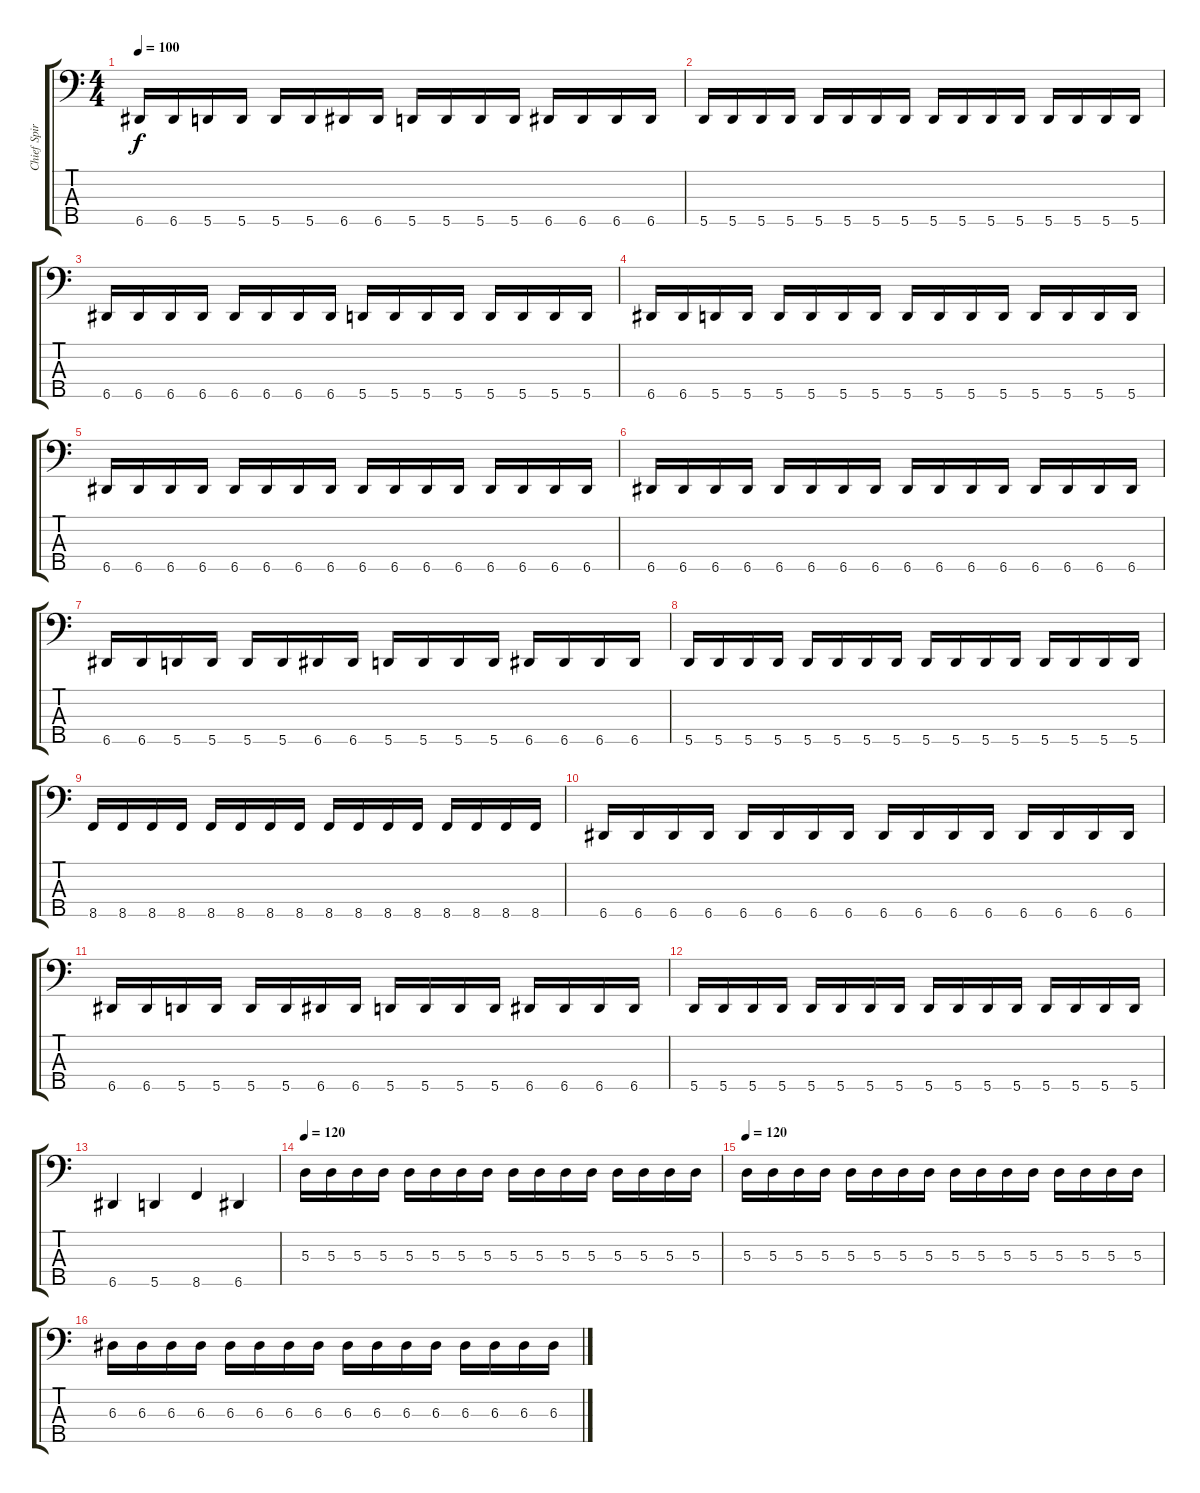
\track ("Chief Spires" "Chief Spir") {instrument electricbasspick}
\staff {score tabs}
\tuning (G2 D2 A1 E1 A0) {hide}
\ts (4 4)
\tempo 100
\clef f4
\ks c
6.5.16{dy f} 6.5.16 5.5.16 5.5.16 5.5.16 5.5.16 6.5.16 6.5.16 5.5.16 5.5.16 5.5.16 5.5.16 6.5.16 6.5.16 6.5.16 6.5.16 |
5.5.16 5.5.16 5.5.16 5.5.16 5.5.16 5.5.16 5.5.16 5.5.16 5.5.16 5.5.16 5.5.16 5.5.16 5.5.16 5.5.16 5.5.16 5.5.16 |
6.5.16 6.5.16 6.5.16 6.5.16 6.5.16 6.5.16 6.5.16 6.5.16 5.5.16 5.5.16 5.5.16 5.5.16 5.5.16 5.5.16 5.5.16 5.5.16 |
6.5.16 6.5.16 5.5.16 5.5.16 5.5.16 5.5.16 5.5.16 5.5.16 5.5.16 5.5.16 5.5.16 5.5.16 5.5.16 5.5.16 5.5.16 5.5.16 |
6.5.16 6.5.16 6.5.16 6.5.16 6.5.16 6.5.16 6.5.16 6.5.16 6.5.16 6.5.16 6.5.16 6.5.16 6.5.16 6.5.16 6.5.16 6.5.16 |
6.5.16 6.5.16 6.5.16 6.5.16 6.5.16 6.5.16 6.5.16 6.5.16 6.5.16 6.5.16 6.5.16 6.5.16 6.5.16 6.5.16 6.5.16 6.5.16 |
6.5.16 6.5.16 5.5.16 5.5.16 5.5.16 5.5.16 6.5.16 6.5.16 5.5.16 5.5.16 5.5.16 5.5.16 6.5.16 6.5.16 6.5.16 6.5.16 |
5.5.16 5.5.16 5.5.16 5.5.16 5.5.16 5.5.16 5.5.16 5.5.16 5.5.16 5.5.16 5.5.16 5.5.16 5.5.16 5.5.16 5.5.16 5.5.16 |
8.5.16 8.5.16 8.5.16 8.5.16 8.5.16 8.5.16 8.5.16 8.5.16 8.5.16 8.5.16 8.5.16 8.5.16 8.5.16 8.5.16 8.5.16 8.5.16 |
6.5.16 6.5.16 6.5.16 6.5.16 6.5.16 6.5.16 6.5.16 6.5.16 6.5.16 6.5.16 6.5.16 6.5.16 6.5.16 6.5.16 6.5.16 6.5.16 |
6.5.16 6.5.16 5.5.16 5.5.16 5.5.16 5.5.16 6.5.16 6.5.16 5.5.16 5.5.16 5.5.16 5.5.16 6.5.16 6.5.16 6.5.16 6.5.16 |
5.5.16 5.5.16 5.5.16 5.5.16 5.5.16 5.5.16 5.5.16 5.5.16 5.5.16 5.5.16 5.5.16 5.5.16 5.5.16 5.5.16 5.5.16 5.5.16 |
6.5.4 5.5.4 8.5.4 6.5.4 |
\tempo 120
5.3.16 5.3.16 5.3.16 5.3.16 5.3.16 5.3.16 5.3.16 5.3.16 5.3.16 5.3.16 5.3.16 5.3.16 5.3.16 5.3.16 5.3.16 5.3.16 |
\tempo 120
5.3.16 5.3.16 5.3.16 5.3.16 5.3.16 5.3.16 5.3.16 5.3.16 5.3.16 5.3.16 5.3.16 5.3.16 5.3.16 5.3.16 5.3.16 5.3.16 |
6.3.16 6.3.16 6.3.16 6.3.16 6.3.16 6.3.16 6.3.16 6.3.16 6.3.16 6.3.16 6.3.16 6.3.16 6.3.16 6.3.16 6.3.16 6.3.16
